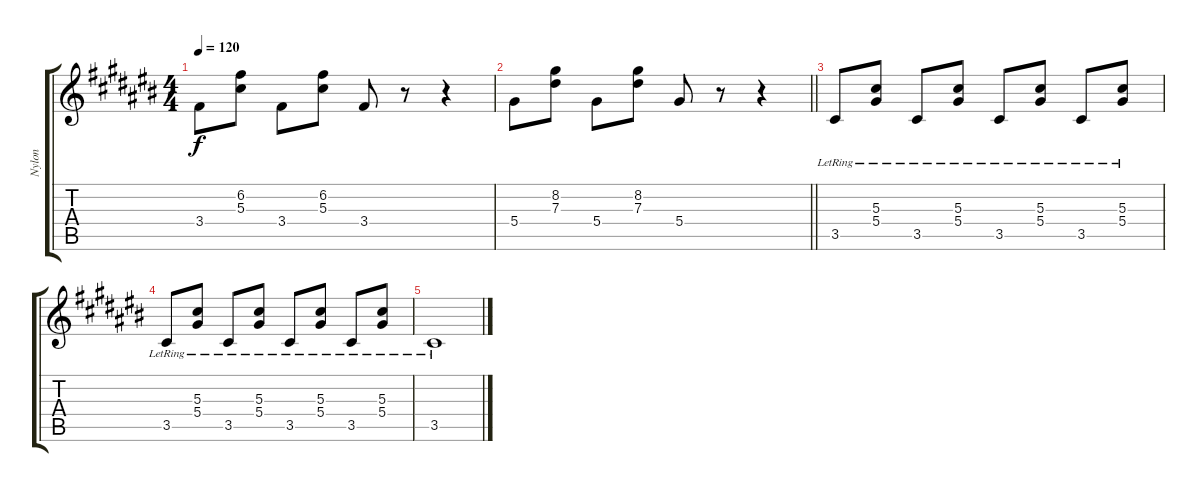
\track ("Nylon" "Nylon") {instrument acousticguitarnylon}
\staff {score tabs}
\tuning (F4 C4 Ab3 Eb3 Bb2 Eb2) {hide}
\ts (4 4)
\tempo 120
\clef g2
\ks c#
3.4.8{dy f} (6.2 5.3).8 3.4.8 (6.2 5.3).8 3.4.8 r.8 r.4 |
\barLineRight lightlight
5.4.8 (8.2 7.3).8 5.4.8 (8.2 7.3).8 5.4.8 r.8 r.4 |
3.5{lr}.8 (5.3{lr} 5.4{lr}).8 3.5{lr}.8 (5.3{lr} 5.4{lr}).8 3.5{lr}.8 (5.3{lr} 5.4{lr}).8 3.5{lr}.8 (5.3{lr} 5.4{lr}).8 |
3.5{lr}.8 (5.3{lr} 5.4{lr}).8 3.5{lr}.8 (5.3{lr} 5.4{lr}).8 3.5{lr}.8 (5.3{lr} 5.4{lr}).8 3.5{lr}.8 (5.3{lr} 5.4{lr}).8 |
3.5{lr}.1
